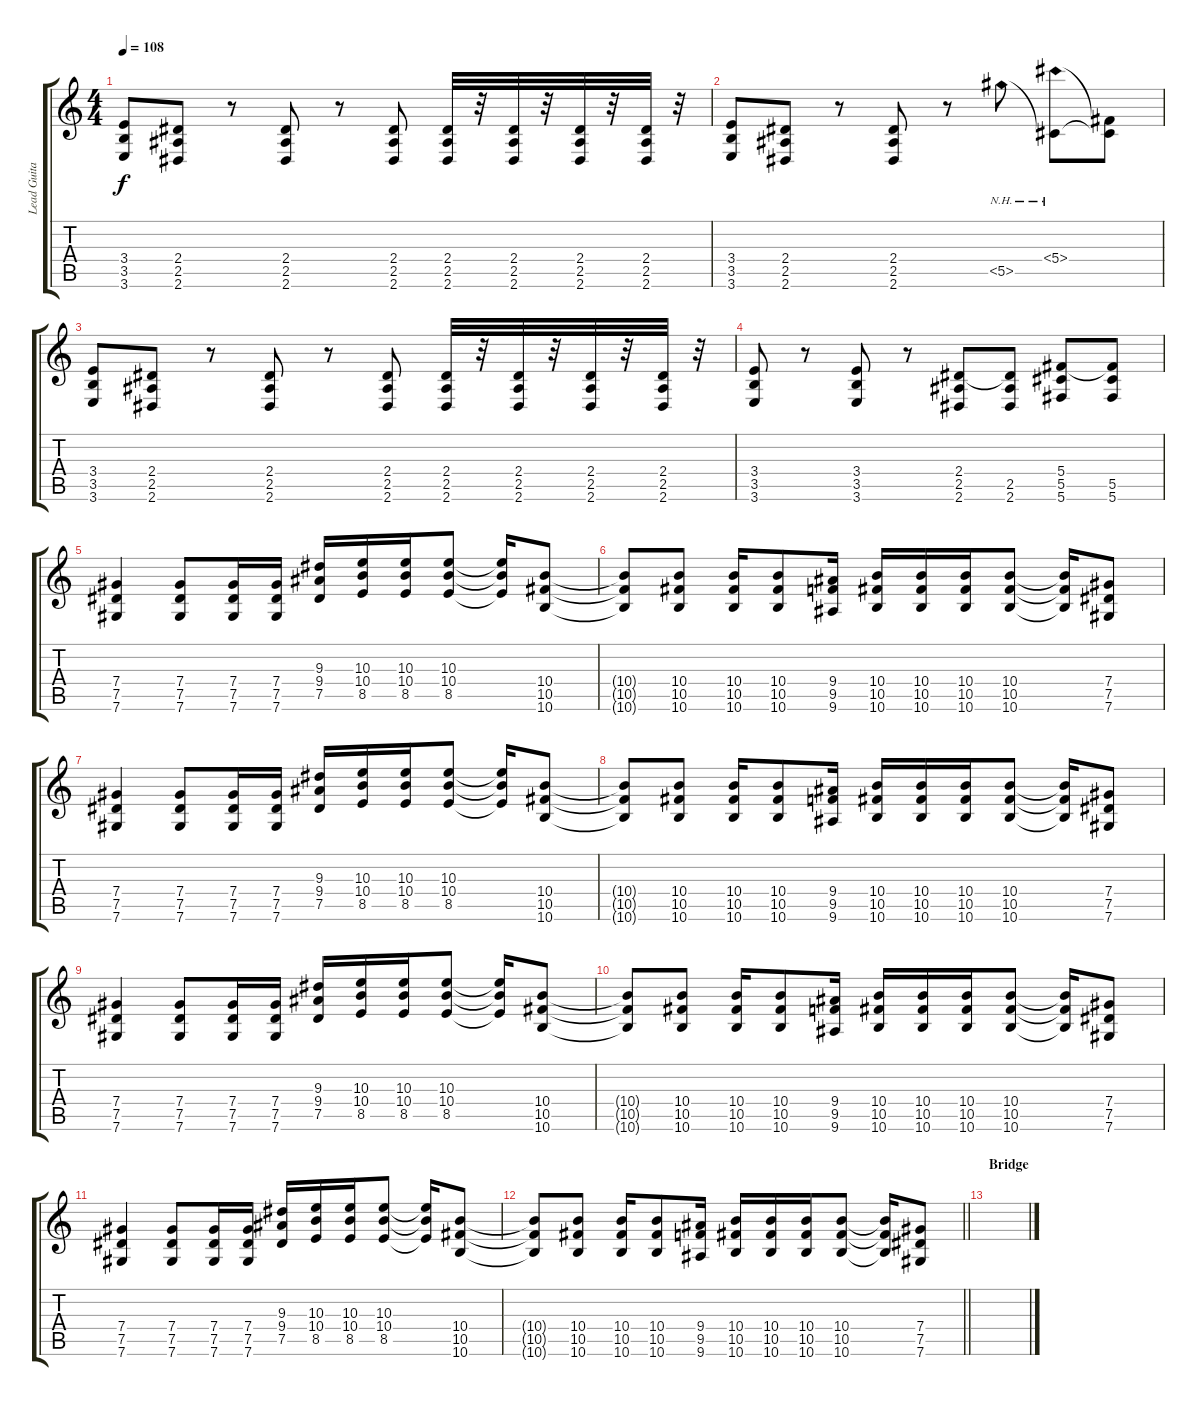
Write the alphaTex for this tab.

\track ("Lead Guitar - Brad Delson" "Lead Guita") {instrument electricguitarjazz}
\staff {score tabs}
\tuning (Eb4 Bb3 Gb3 Db3 Ab2 Db2) {hide}
\ts (4 4)
\tempo 108
\clef g2
\ks c
(3.4 3.5 3.6).8{dy f} (2.4 2.5 2.6).8 r.8 (2.4 2.5 2.6).8 r.8 (2.4 2.5 2.6).8 (2.4 2.5 2.6).32 r.32 (2.4 2.5 2.6).32 r.32 (2.4 2.5 2.6).32 r.32 (2.4 2.5 2.6).32 r.32 |
(3.4 3.5 3.6).8 (2.4 2.5 2.6).8 r.8 (2.4 2.5 2.6).8 r.8 5.5{nh}.8 (5.4{nh} 5.5{t}).8 (5.4{t} 5.5{t}).8 |
(3.4 3.5 3.6).8 (2.4 2.5 2.6).8 r.8 (2.4 2.5 2.6).8 r.8 (2.4 2.5 2.6).8 (2.4 2.5 2.6).32 r.32 (2.4 2.5 2.6).32 r.32 (2.4 2.5 2.6).32 r.32 (2.4 2.5 2.6).32 r.32 |
(3.4 3.5 3.6).8 r.8 (3.4 3.5 3.6).8 r.8 (2.4 2.5 2.6).8 (2.4{t} 2.5 2.6).8 (5.4 5.5 5.6).8 (5.4{t} 5.5 5.6).8 |
(7.4 7.5 7.6).4 (7.4 7.5 7.6).8 (7.4 7.5 7.6).16 (7.4 7.5 7.6).16 (9.3 9.4 7.5).16 (10.3 10.4 8.5).16 (10.3 10.4 8.5).16 (10.3 10.4 8.5).8 (10.3{t} 10.4{t} 8.5{t}).16 (10.4 10.5 10.6).8 |
(10.4{t} 10.5{t} 10.6{t}).8 (10.4 10.5 10.6).8 (10.4 10.5 10.6).16 (10.4 10.5 10.6).8 (9.4 9.5 9.6).16 (10.4 10.5 10.6).16 (10.4 10.5 10.6).16 (10.4 10.5 10.6).16 (10.4 10.5 10.6).8 (10.4{t} 10.5{t} 10.6{t}).16 (7.4 7.5 7.6).8 |
(7.4 7.5 7.6).4 (7.4 7.5 7.6).8 (7.4 7.5 7.6).16 (7.4 7.5 7.6).16 (9.3 9.4 7.5).16 (10.3 10.4 8.5).16 (10.3 10.4 8.5).16 (10.3 10.4 8.5).8 (10.3{t} 10.4{t} 8.5{t}).16 (10.4 10.5 10.6).8 |
(10.4{t} 10.5{t} 10.6{t}).8 (10.4 10.5 10.6).8 (10.4 10.5 10.6).16 (10.4 10.5 10.6).8 (9.4 9.5 9.6).16 (10.4 10.5 10.6).16 (10.4 10.5 10.6).16 (10.4 10.5 10.6).16 (10.4 10.5 10.6).8 (10.4{t} 10.5{t} 10.6{t}).16 (7.4 7.5 7.6).8 |
(7.4 7.5 7.6).4 (7.4 7.5 7.6).8 (7.4 7.5 7.6).16 (7.4 7.5 7.6).16 (9.3 9.4 7.5).16 (10.3 10.4 8.5).16 (10.3 10.4 8.5).16 (10.3 10.4 8.5).8 (10.3{t} 10.4{t} 8.5{t}).16 (10.4 10.5 10.6).8 |
(10.4{t} 10.5{t} 10.6{t}).8 (10.4 10.5 10.6).8 (10.4 10.5 10.6).16 (10.4 10.5 10.6).8 (9.4 9.5 9.6).16 (10.4 10.5 10.6).16 (10.4 10.5 10.6).16 (10.4 10.5 10.6).16 (10.4 10.5 10.6).8 (10.4{t} 10.5{t} 10.6{t}).16 (7.4 7.5 7.6).8 |
(7.4 7.5 7.6).4 (7.4 7.5 7.6).8 (7.4 7.5 7.6).16 (7.4 7.5 7.6).16 (9.3 9.4 7.5).16 (10.3 10.4 8.5).16 (10.3 10.4 8.5).16 (10.3 10.4 8.5).8 (10.3{t} 10.4{t} 8.5{t}).16 (10.4 10.5 10.6).8 |
\barLineRight lightlight
(10.4{t} 10.5{t} 10.6{t}).8 (10.4 10.5 10.6).8 (10.4 10.5 10.6).16 (10.4 10.5 10.6).8 (9.4 9.5 9.6).16 (10.4 10.5 10.6).16 (10.4 10.5 10.6).16 (10.4 10.5 10.6).16 (10.4 10.5 10.6).8 (10.4{t} 10.5{t} 10.6{t}).16 (7.4 7.5 7.6).8 |
\section ("" "Bridge")
